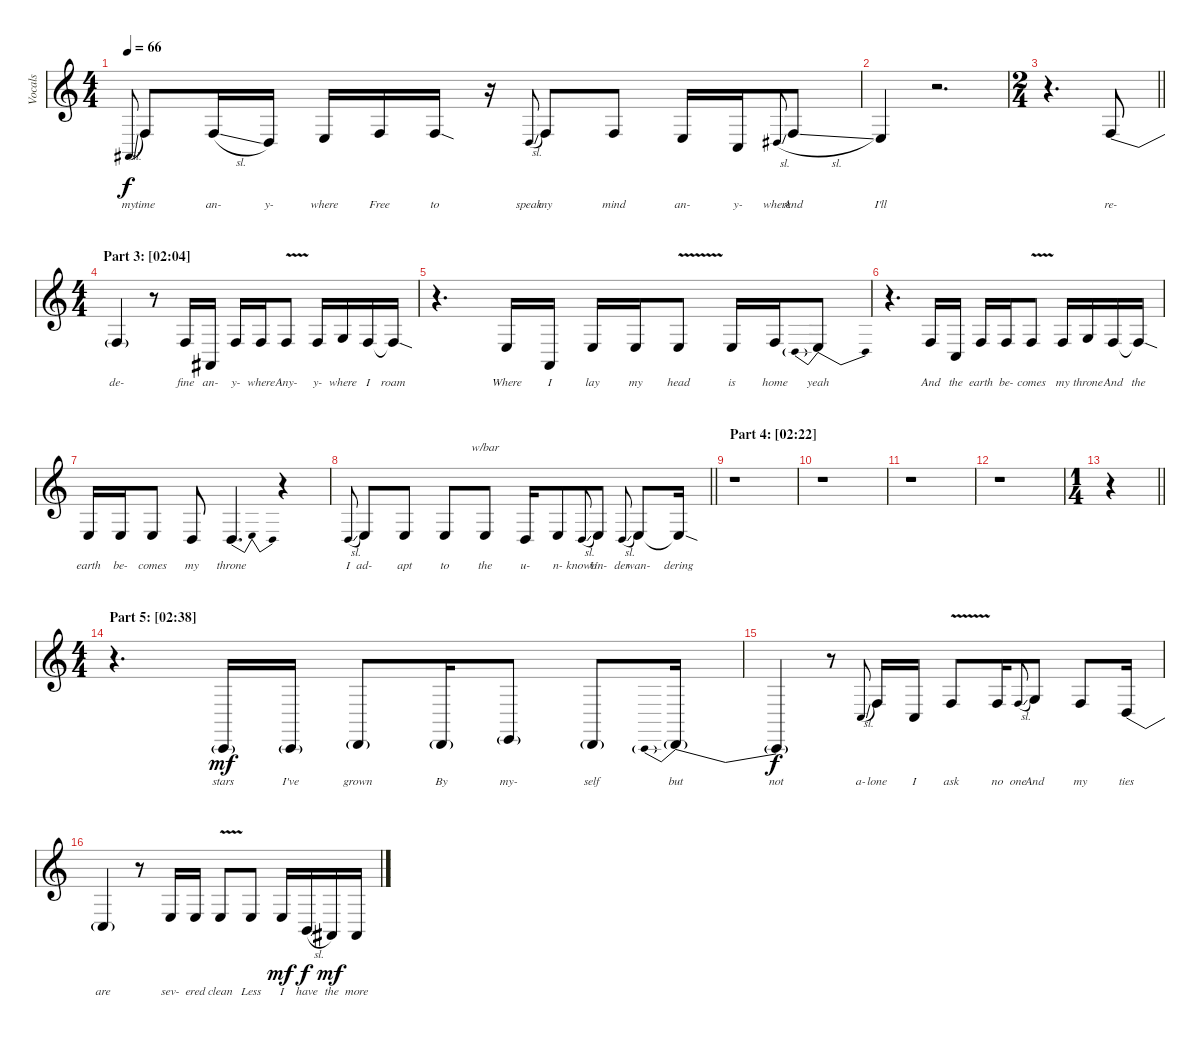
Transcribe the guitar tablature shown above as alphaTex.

\track ("Vocals" "Vocals") {instrument lead2sawtooth}
\staff {score}
\tuning (E4 B3 G3 D3 A2 E2 B1) {hide}
\ts (4 4)
\tempo 66
\clef g2
\ks c
1.5{sl}.8{lyrics (0 "my") lyrics (1 "") lyrics (2 "") lyrics (3 "") lyrics (4 "") gr onbeat dy f} 8.5.8{lyrics (0 "time") lyrics (1 "") lyrics (2 "") lyrics (3 "") lyrics (4 "")} 8.5{sl}.16{lyrics (0 "an-") lyrics (1 "") lyrics (2 "") lyrics (3 "") lyrics (4 "")} 5.5.16{lyrics (0 "y-") lyrics (1 "") lyrics (2 "") lyrics (3 "") lyrics (4 "")} 7.5.16{lyrics (0 "where") lyrics (1 "") lyrics (2 "") lyrics (3 "") lyrics (4 "")} 8.5.16{lyrics (0 "Free") lyrics (1 "") lyrics (2 "") lyrics (3 "") lyrics (4 "")} 8.5{sod}.16{lyrics (0 "to") lyrics (1 "") lyrics (2 "") lyrics (3 "") lyrics (4 "")} r.16 5.5{sl}.8{lyrics (0 "speak") lyrics (1 "") lyrics (2 "") lyrics (3 "") lyrics (4 "") gr onbeat} 8.5.8{lyrics (0 "my") lyrics (1 "") lyrics (2 "") lyrics (3 "") lyrics (4 "")} 8.5.8{lyrics (0 "mind") lyrics (1 "") lyrics (2 "") lyrics (3 "") lyrics (4 "")} 7.5.16{lyrics (0 "an-") lyrics (1 "") lyrics (2 "") lyrics (3 "") lyrics (4 "")} 3.5.16{lyrics (0 "y-") lyrics (1 "") lyrics (2 "") lyrics (3 "") lyrics (4 "")} 6.5{sl}.8{lyrics (0 "where") lyrics (1 "") lyrics (2 "") lyrics (3 "") lyrics (4 "") gr onbeat} 8.5{sl}.8{lyrics (0 "And") lyrics (1 "") lyrics (2 "") lyrics (3 "") lyrics (4 "")} |
7.5.4{lyrics (0 "I'll") lyrics (1 "") lyrics (2 "") lyrics (3 "") lyrics (4 "")} r.2{d} |
\ts (2 4)
\barLineRight lightlight
r.4{d} 2.4{be (custom 0 2 5 6 20 6 25 0 30 0 35 2 60 2)}.8{lyrics (0 "re-") lyrics (1 "") lyrics (2 "") lyrics (3 "") lyrics (4 "")} |
\ts (4 4)
\section ("" "Part 3: [02:04]")
2.4{t}.4{lyrics (0 "de-") lyrics (1 "") lyrics (2 "") lyrics (3 "") lyrics (4 "")} r.8 3.4.16{lyrics (0 "fine") lyrics (1 "") lyrics (2 "") lyrics (3 "") lyrics (4 "")} 1.5.16{lyrics (0 "an-") lyrics (1 "") lyrics (2 "") lyrics (3 "") lyrics (4 "")} 3.4.16{lyrics (0 "y-") lyrics (1 "") lyrics (2 "") lyrics (3 "") lyrics (4 "")} 3.4.16{lyrics (0 "where") lyrics (1 "") lyrics (2 "") lyrics (3 "") lyrics (4 "")} 3.4{v}.8{lyrics (0 "Any-") lyrics (1 "") lyrics (2 "") lyrics (3 "") lyrics (4 "")} 3.4.16{lyrics (0 "y-") lyrics (1 "") lyrics (2 "") lyrics (3 "") lyrics (4 "")} 5.4.16{lyrics (0 "where") lyrics (1 "") lyrics (2 "") lyrics (3 "") lyrics (4 "")} 3.4.16{lyrics (0 "I") lyrics (1 "") lyrics (2 "") lyrics (3 "") lyrics (4 "")} 3.4{sod t}.16{lyrics (0 "roam") lyrics (1 "") lyrics (2 "") lyrics (3 "") lyrics (4 "")} |
r.4{d} 2.4.16{lyrics (0 "Where") lyrics (1 "") lyrics (2 "") lyrics (3 "") lyrics (4 "")} 0.5.16{lyrics (0 "I") lyrics (1 "") lyrics (2 "") lyrics (3 "") lyrics (4 "")} 2.4.16{lyrics (0 "lay") lyrics (1 "") lyrics (2 "") lyrics (3 "") lyrics (4 "")} 2.4.16{lyrics (0 "my") lyrics (1 "") lyrics (2 "") lyrics (3 "") lyrics (4 "")} 2.4{v}.8{lyrics (0 "head") lyrics (1 "") lyrics (2 "") lyrics (3 "") lyrics (4 "")} 2.4.16{lyrics (0 "is") lyrics (1 "") lyrics (2 "") lyrics (3 "") lyrics (4 "")} 3.4.16{lyrics (0 "home") lyrics (1 "") lyrics (2 "") lyrics (3 "") lyrics (4 "")} 0.4{be (prebendrelease 0 4 60 0)}.8{lyrics (0 "yeah") lyrics (1 "") lyrics (2 "") lyrics (3 "") lyrics (4 "")} |
r.4{d} 3.4.16{lyrics (0 "And") lyrics (1 "") lyrics (2 "") lyrics (3 "") lyrics (4 "")} 3.5.16{lyrics (0 "the") lyrics (1 "") lyrics (2 "") lyrics (3 "") lyrics (4 "")} 3.4.16{lyrics (0 "earth") lyrics (1 "") lyrics (2 "") lyrics (3 "") lyrics (4 "")} 3.4.16{lyrics (0 "be-") lyrics (1 "") lyrics (2 "") lyrics (3 "") lyrics (4 "")} 3.4{v}.8{lyrics (0 "comes") lyrics (1 "") lyrics (2 "") lyrics (3 "") lyrics (4 "")} 3.4.16{lyrics (0 "my") lyrics (1 "") lyrics (2 "") lyrics (3 "") lyrics (4 "")} 5.4.16{lyrics (0 "throne") lyrics (1 "") lyrics (2 "") lyrics (3 "") lyrics (4 "")} 3.4.16{lyrics (0 "And") lyrics (1 "") lyrics (2 "") lyrics (3 "") lyrics (4 "")} 3.4{sod t}.16{lyrics (0 "the") lyrics (1 "") lyrics (2 "") lyrics (3 "") lyrics (4 "")} |
2.4.16{lyrics (0 "earth") lyrics (1 "") lyrics (2 "") lyrics (3 "") lyrics (4 "")} 2.4.16{lyrics (0 "be-") lyrics (1 "") lyrics (2 "") lyrics (3 "") lyrics (4 "")} 2.4.8{lyrics (0 "comes") lyrics (1 "") lyrics (2 "") lyrics (3 "") lyrics (4 "")} 0.4.8{lyrics (0 "my") lyrics (1 "") lyrics (2 "") lyrics (3 "") lyrics (4 "")} 0.4{be (bendrelease 0 0 5 4 30 4 60 0)}.4{d lyrics (0 "throne") lyrics (1 "") lyrics (2 "") lyrics (3 "") lyrics (4 "")} r.4 |
\barLineRight lightlight
5.5{sl}.8{lyrics (0 "I") lyrics (1 "") lyrics (2 "") lyrics (3 "") lyrics (4 "") gr onbeat} 7.5.8{lyrics (0 "ad-") lyrics (1 "") lyrics (2 "") lyrics (3 "") lyrics (4 "")} 7.5.8{lyrics (0 "apt") lyrics (1 "") lyrics (2 "") lyrics (3 "") lyrics (4 "")} 7.5.8{lyrics (0 "to") lyrics (1 "") lyrics (2 "") lyrics (3 "") lyrics (4 "")} 7.5.8{tbe (custom default 0 0 30 0 60 -16) lyrics (0 "the") lyrics (1 "") lyrics (2 "") lyrics (3 "") lyrics (4 "")} 5.5.16{lyrics (0 "u-") lyrics (1 "") lyrics (2 "") lyrics (3 "") lyrics (4 "")} 7.5.8{lyrics (0 "n-") lyrics (1 "") lyrics (2 "") lyrics (3 "") lyrics (4 "")} 5.5{sl}.8{lyrics (0 "known") lyrics (1 "") lyrics (2 "") lyrics (3 "") lyrics (4 "") gr onbeat} 7.5.8{lyrics (0 "Un-") lyrics (1 "") lyrics (2 "") lyrics (3 "") lyrics (4 "")} 5.5{sl}.8{lyrics (0 "der") lyrics (1 "") lyrics (2 "") lyrics (3 "") lyrics (4 "") gr onbeat} 7.5.8{lyrics (0 "wan-") lyrics (1 "") lyrics (2 "") lyrics (3 "") lyrics (4 "")} 7.5{sod t}.16{lyrics (0 "dering") lyrics (1 "") lyrics (2 "") lyrics (3 "") lyrics (4 "")} |
\section ("" "Part 4: [02:22]")
r.1 |
r.1 |
r.1 |
r.1 |
\ts (1 4)
\barLineRight lightlight
r.4 |
\ts (4 4)
\section ("" "Part 5: [02:38]")
r.4{d} 1.7{g}.16{lyrics (0 "stars") lyrics (1 "") lyrics (2 "") lyrics (3 "") lyrics (4 "") dy mf} 1.7{g}.16{lyrics (0 "I've") lyrics (1 "") lyrics (2 "") lyrics (3 "") lyrics (4 "")} 3.7{g}.8{lyrics (0 "grown") lyrics (1 "") lyrics (2 "") lyrics (3 "") lyrics (4 "")} 3.7{g}.16{lyrics (0 "By") lyrics (1 "") lyrics (2 "") lyrics (3 "") lyrics (4 "")} 5.7{g}.8{lyrics (0 "my-") lyrics (1 "") lyrics (2 "") lyrics (3 "") lyrics (4 "")} 3.7{g}.8{lyrics (0 "self") lyrics (1 "") lyrics (2 "") lyrics (3 "") lyrics (4 "")} 1.7{be (prebendrelease 0 4 60 0) g}.16{lyrics (0 "but") lyrics (1 "") lyrics (2 "") lyrics (3 "") lyrics (4 "")} |
1.7{t}.4{lyrics (0 "not") lyrics (1 "") lyrics (2 "") lyrics (3 "") lyrics (4 "") dy f} r.8 3.5{sl}.8{lyrics (0 "a-") lyrics (1 "") lyrics (2 "") lyrics (3 "") lyrics (4 "") gr onbeat} 8.5.16{lyrics (0 "lone") lyrics (1 "") lyrics (2 "") lyrics (3 "") lyrics (4 "")} 3.5.16{lyrics (0 "I") lyrics (1 "") lyrics (2 "") lyrics (3 "") lyrics (4 "")} 3.4{v}.8{lyrics (0 "ask") lyrics (1 "") lyrics (2 "") lyrics (3 "") lyrics (4 "")} 3.4.16{lyrics (0 "no") lyrics (1 "") lyrics (2 "") lyrics (3 "") lyrics (4 "")} 3.4{sl}.8{lyrics (0 "one") lyrics (1 "") lyrics (2 "") lyrics (3 "") lyrics (4 "") gr onbeat} 5.4.8{lyrics (0 "And") lyrics (1 "") lyrics (2 "") lyrics (3 "") lyrics (4 "")} 3.4.8{lyrics (0 "my") lyrics (1 "") lyrics (2 "") lyrics (3 "") lyrics (4 "")} 3.5{be (custom 0 4 10 4 15 8 40 8 60 0)}.16{lyrics (0 "ties") lyrics (1 "") lyrics (2 "") lyrics (3 "") lyrics (4 "")} |
3.5{t}.4{lyrics (0 "are") lyrics (1 "") lyrics (2 "") lyrics (3 "") lyrics (4 "")} r.8 2.4.16{lyrics (0 "sev-") lyrics (1 "") lyrics (2 "") lyrics (3 "") lyrics (4 "")} 2.4.16{lyrics (0 "ered") lyrics (1 "") lyrics (2 "") lyrics (3 "") lyrics (4 "")} 2.4{v}.8{lyrics (0 "clean") lyrics (1 "") lyrics (2 "") lyrics (3 "") lyrics (4 "")} 2.4.8{lyrics (0 "Less") lyrics (1 "") lyrics (2 "") lyrics (3 "") lyrics (4 "")} 2.4.16{lyrics (0 "I") lyrics (1 "") lyrics (2 "") lyrics (3 "") lyrics (4 "") dy mf} 2.5{sl}.16{lyrics (0 "have") lyrics (1 "") lyrics (2 "") lyrics (3 "") lyrics (4 "") dy f} 1.5.16{lyrics (0 "the") lyrics (1 "") lyrics (2 "") lyrics (3 "") lyrics (4 "") dy mf} 1.5.16{lyrics (0 "more") lyrics (1 "") lyrics (2 "") lyrics (3 "") lyrics (4 "")}
